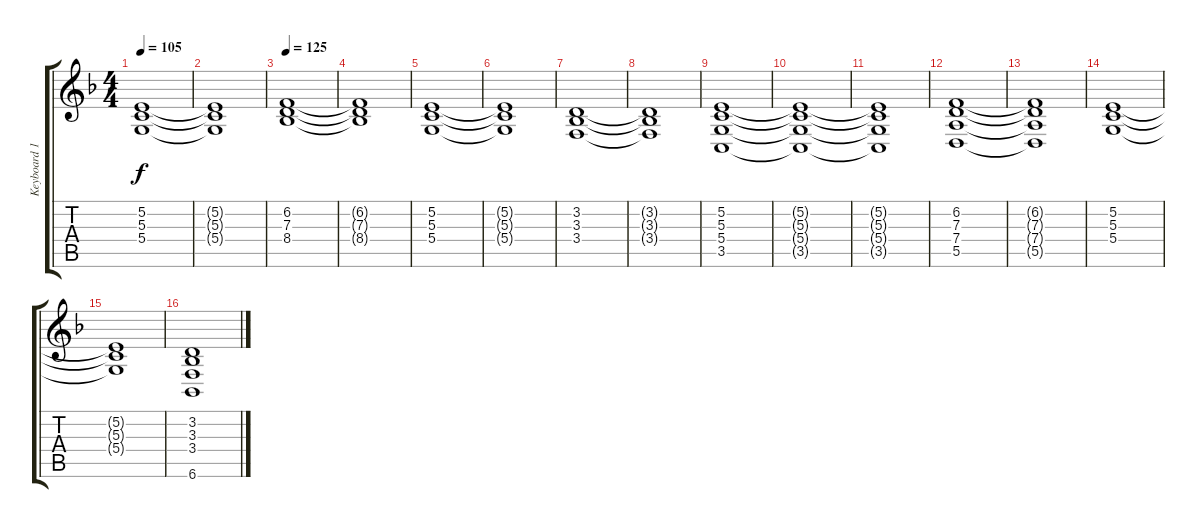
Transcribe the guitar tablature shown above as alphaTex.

\track ("Keyboard 1" "Keyboard 1") {instrument acousticgrandpiano}
\staff {score tabs}
\tuning (E4 B3 G3 D3 A2 E2) {hide}
\ts (4 4)
\tempo 105
\clef g2
\ks f
(5.2 5.3 5.4).1{dy f} |
(5.2{t} 5.3{t} 5.4{t}).1 |
\tempo 125
(6.2 7.3 8.4).1 |
(6.2{t} 7.3{t} 8.4{t}).1 |
(5.2 5.3 5.4).1 |
(5.2{t} 5.3{t} 5.4{t}).1 |
(3.2 3.3 3.4).1 |
(3.2{t} 3.3{t} 3.4{t}).1 |
(5.2 5.3 5.4 3.5).1 |
(5.2{t} 5.3{t} 5.4{t} 3.5{t}).1 |
(5.2{t} 5.3{t} 5.4{t} 3.5{t}).1 |
(6.2 7.3 7.4 5.5).1 |
(6.2{t} 7.3{t} 7.4{t} 5.5{t}).1 |
(5.2 5.3 5.4).1 |
(5.2{t} 5.3{t} 5.4{t}).1 |
(3.2 3.3 3.4 6.6).1
